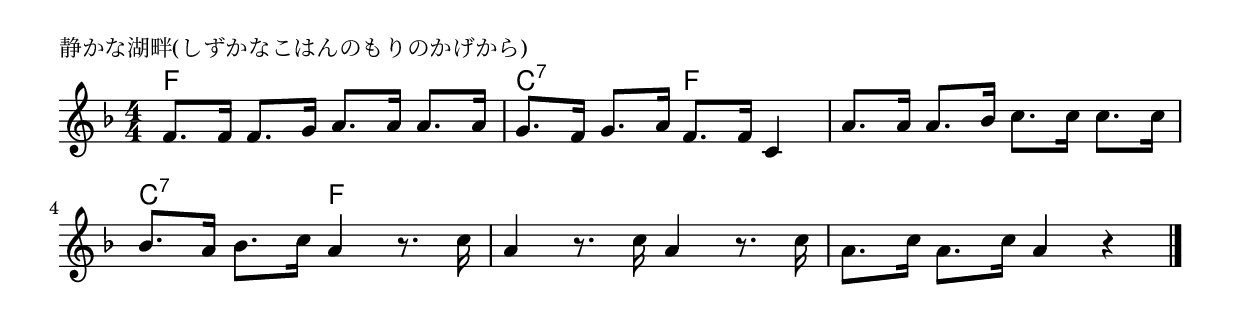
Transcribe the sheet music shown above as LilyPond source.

\version "2.18.2"

% 静かな湖畔(しずかなこはんのもりのかげから)

\header {
piece = "静かな湖畔(しずかなこはんのもりのかげから)"
}

melody =
\relative c' {
\key f \major
\time 4/4
\set Score.tempoHideNote = ##t
\tempo 4=100
\numericTimeSignature

f8. f16 f8. g16 a8. a16 a8. a16 |
g8. f16 g8. a16 f8. f16 c4 |
a'8.a16 a8. bes16 c8. c16 c8. c16 |
bes8. a16 bes8. c16 a4 r8. c16 |
a4 r8. c16 a4 r8. c16 |
a8. c16 a8. c16 a4 r |



\bar "|."
}
\score {
<<
\chords {
\set noChordSymbol = ""
\set chordChanges=##t
%%
f f f f  c:7 c:7 f f f f f f
c:7 c:7 f f f f f f f f f f

}
\new Staff {\melody}
>>
\layout {
line-width = #190
indent = 0\mm
}
\midi {}
}